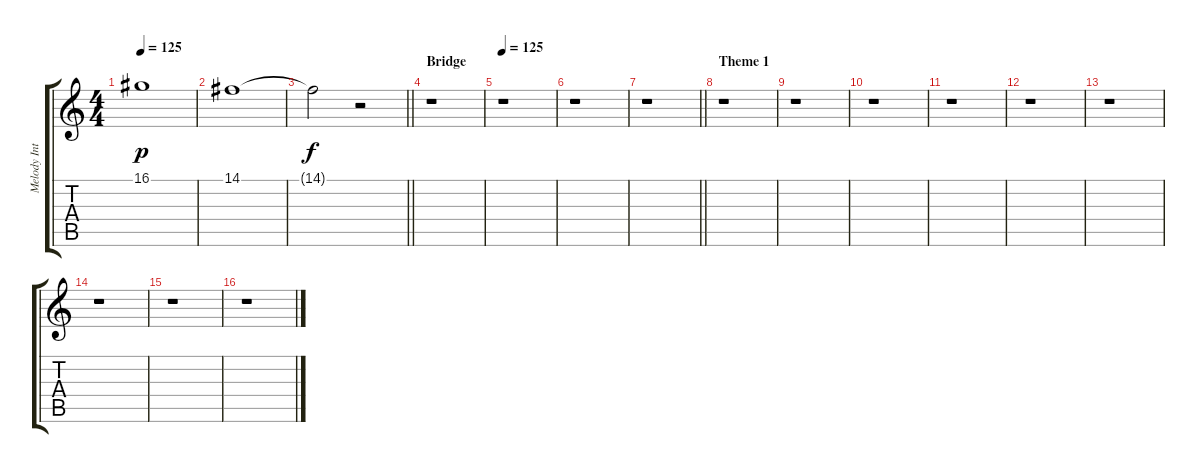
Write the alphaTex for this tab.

\track ("Melody Intro" "Melody Int") {instrument clarinet}
\staff {score tabs}
\tuning (E4 B3 G3 D3 A2 E2) {hide}
\ts (4 4)
\tempo 125
\clef g2
\ks c
16.1.1{dy p} |
14.1.1 |
\barLineRight lightlight
14.1{t}.2{dy f} r.2 |
\section ("" "Bridge")
r.1 |
\tempo 125
r.1 |
r.1 |
\barLineRight lightlight
r.1 |
\section ("" "Theme 1")
r.1 |
r.1 |
r.1 |
r.1 |
r.1 |
r.1 |
r.1 |
r.1 |
r.1
